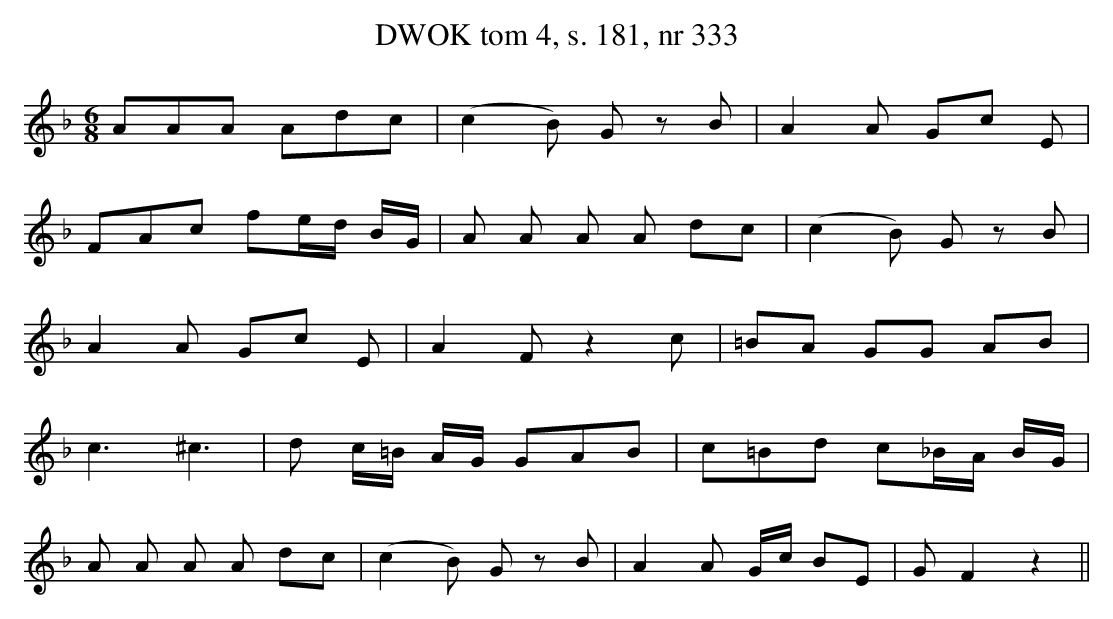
X:1
T: DWOK tom 4, s. 181, nr 333
L: 1/16
M: 6/8
K: F
A2A2A2 A2d2c2 | (c4B2) G2 z2 B2 | A4 A2 G2c2 E2 |
F2A2c2 f2ed BG | A2 A2 A2 A2 d2c2 | (c4 B2) G2 z2 B2 |
A4 A2 G2c2 E2 | A4 F2 z4 c2 |=B2A2 G2G2 A2B2 |
c6  ^c6 | d2 c=B AG G2A2B2 | c2=B2d2 c2_BA BG |
A2 A2 A2 A2 d2c2 | (c4B2) G2 z2 B2 | A4A2 Gc B2E2 | G2 F4 z4 ||
